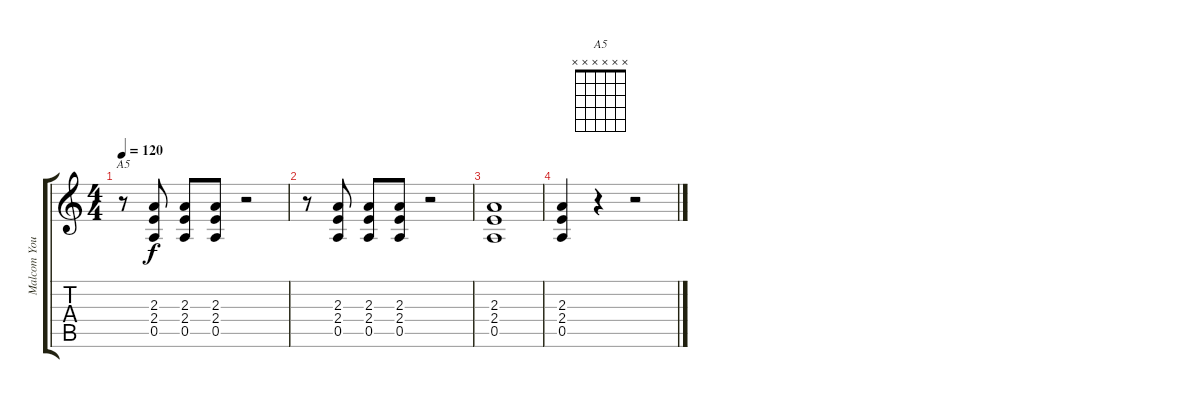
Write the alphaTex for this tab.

\track ("Malcom Young" "Malcom You") {instrument overdrivenguitar}
\staff {score tabs}
\tuning (E4 B3 G3 D3 A2 E2) {hide}
\chord ("A5" x x x x x x) {firstfret 0}
\ts (4 4)
\tempo 120
\clef g2
\ks c
r.8{ch "A5" dy f} (2.3 2.4 0.5).8 (2.3 2.4 0.5).8 (2.3 2.4 0.5).8 r.2 |
r.8 (2.3 2.4 0.5).8 (2.3 2.4 0.5).8 (2.3 2.4 0.5).8 r.2 |
(2.3 2.4 0.5).1 |
(2.3 2.4 0.5).4 r.4 r.2
